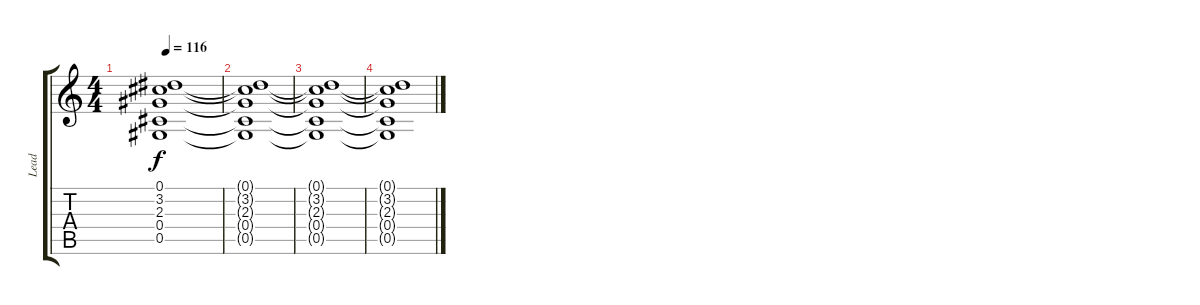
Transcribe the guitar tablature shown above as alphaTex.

\track ("Lead" "Lead") {instrument overdrivenguitar}
\staff {score tabs}
\tuning (Eb4 Bb3 Gb3 Db3 Ab2 Eb2) {hide}
\ts (4 4)
\tempo 116
\clef g2
\ks c
(0.1{t} 3.2{t} 2.3{t} 0.4{t} 0.5{t}).1{dy f} |
(0.1{t} 3.2{t} 2.3{t} 0.4{t} 0.5{t}).1 |
(0.1{t} 3.2{t} 2.3{t} 0.4{t} 0.5{t}).1 |
(0.1{t} 3.2{t} 2.3{t} 0.4{t} 0.5{t}).1
